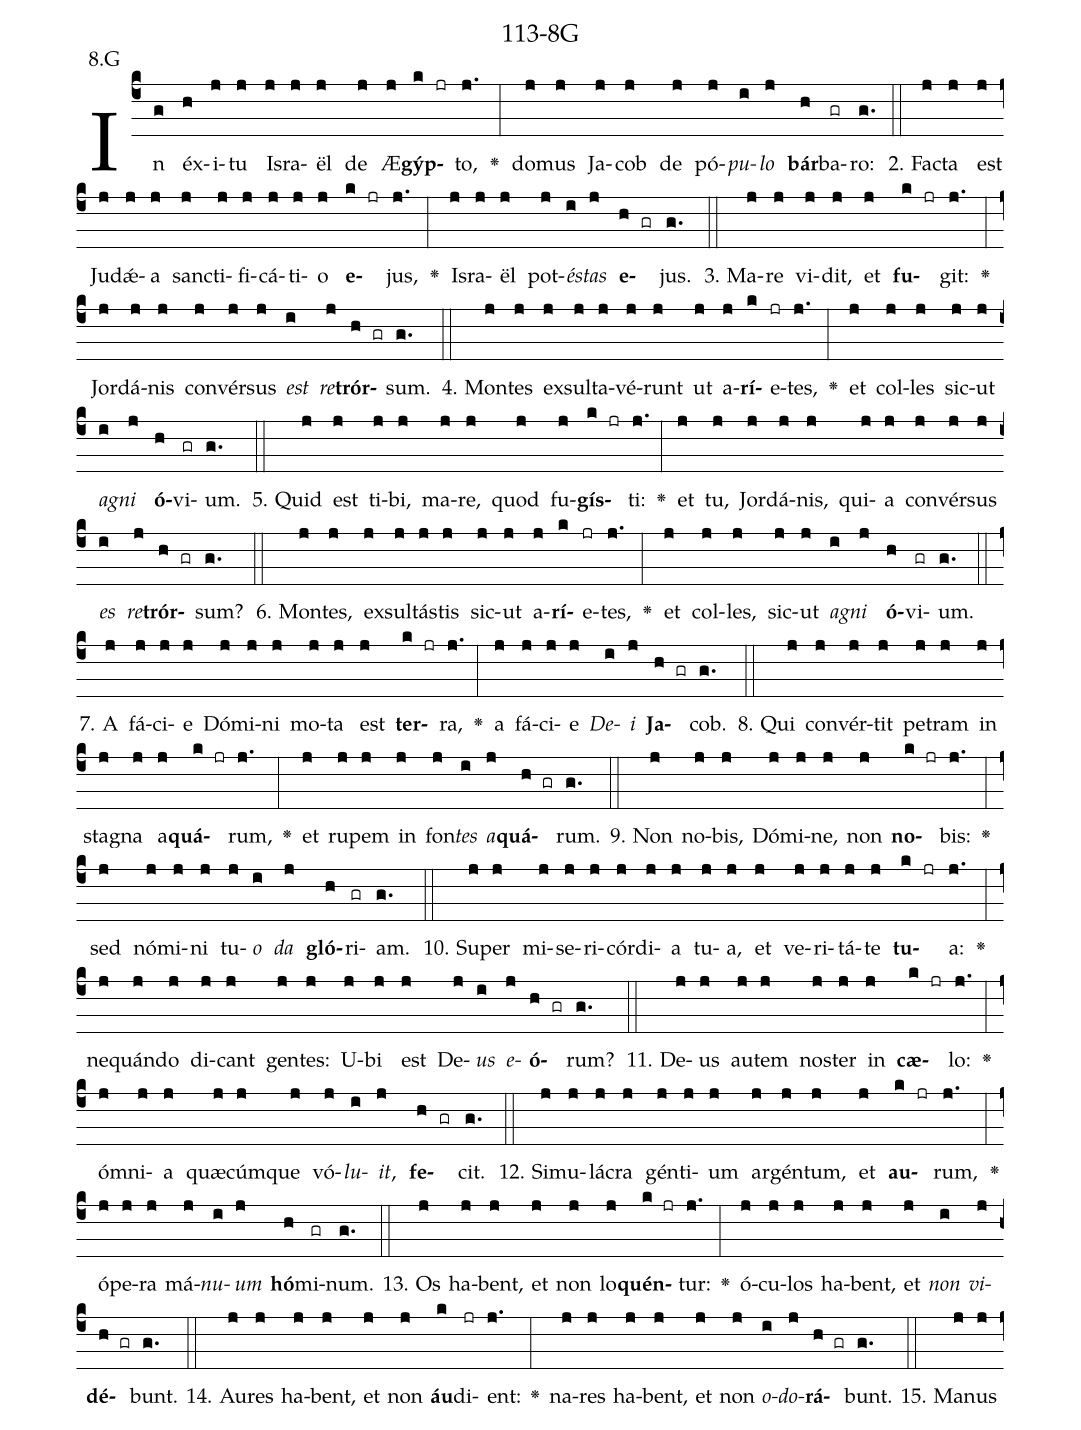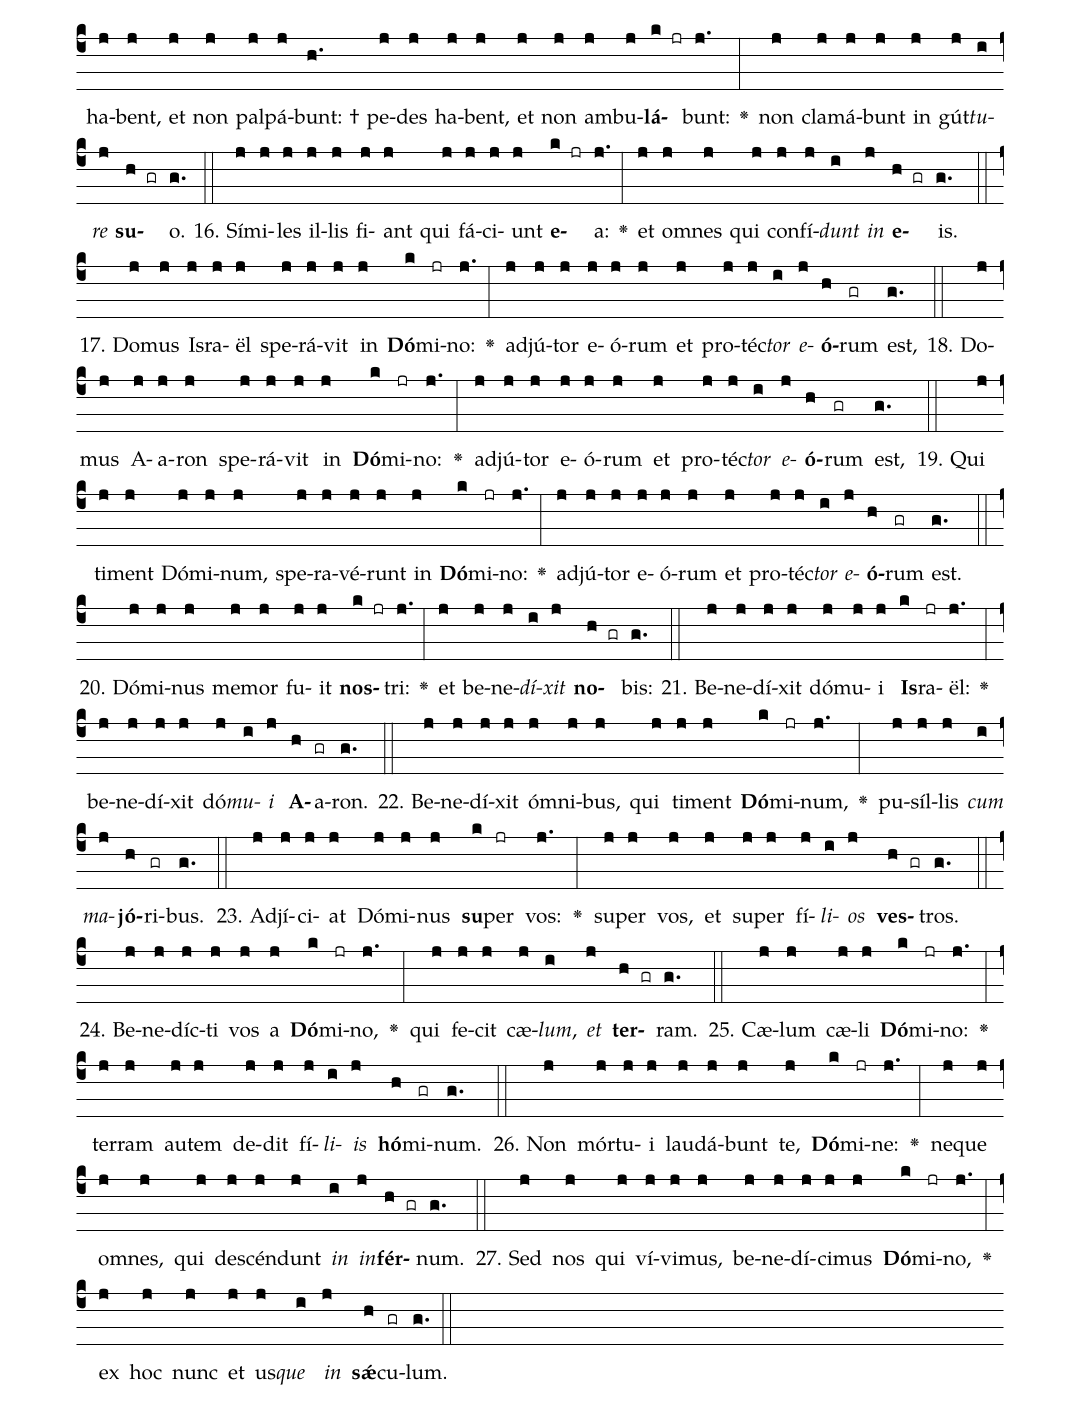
name: 113-8G;
annotation: 8.G;
%%
(c4)In(g) éx(h)i(j)tu(j) Is(j)ra(j)ël(j) de(j) Æ(j)<b>gýp</b>(k jr)to,(j.) <v>\greheightstar</v>(:) do(j)mus(j) Ja(j)cob(j) de(j) pó(j)<i>pu</i>(i)<i>lo</i>(j) <b>bár</b>(h)ba(gr)ro:(g.) (::)
2. Fac(j)ta(j) est(j) Ju(j)dǽ(j)a(j) sanc(j)ti(j)fi(j)cá(j)ti(j)o(j) <b>e</b>(k jr)jus,(j.) <v>\greheightstar</v>(:) Is(j)ra(j)ël(j) pot(j)<i>és</i>(i)<i>tas</i>(j) <b>e</b>(h gr)jus.(g.) (::)
3. Ma(j)re(j) vi(j)dit,(j) et(j) <b>fu</b>(k jr)git:(j.) <v>\greheightstar</v>(:) Jor(j)dá(j)nis(j) con(j)vér(j)sus(j) <i>est</i>(i) <i>re</i>(j)<b>trór</b>(h gr)sum.(g.) (::)
4. Mon(j)tes(j) ex(j)sul(j)ta(j)vé(j)runt(j) ut(j) a(j)<b>rí</b>(k)e(jr)tes,(j.) <v>\greheightstar</v>(:) et(j) col(j)les(j) sic(j)ut(j) <i>a</i>(i)<i>gni</i>(j) <b>ó</b>(h)vi(gr)um.(g.) (::)
5. Quid(j) est(j) ti(j)bi,(j) ma(j)re,(j) quod(j) fu(j)<b>gís</b>(k jr)ti:(j.) <v>\greheightstar</v>(:) et(j) tu,(j) Jor(j)dá(j)nis,(j) qui(j)a(j) con(j)vér(j)sus(j) <i>es</i>(i) <i>re</i>(j)<b>trór</b>(h gr)sum?(g.) (::)
6. Mon(j)tes,(j) ex(j)sul(j)tás(j)tis(j) sic(j)ut(j) a(j)<b>rí</b>(k)e(jr)tes,(j.) <v>\greheightstar</v>(:) et(j) col(j)les,(j) sic(j)ut(j) <i>a</i>(i)<i>gni</i>(j) <b>ó</b>(h)vi(gr)um.(g.) (::)
7. A(j) fá(j)ci(j)e(j) Dó(j)mi(j)ni(j) mo(j)ta(j) est(j) <b>ter</b>(k jr)ra,(j.) <v>\greheightstar</v>(:) a(j) fá(j)ci(j)e(j) <i>De</i>(i)<i>i</i>(j) <b>Ja</b>(h gr)cob.(g.) (::)
8. Qui(j) con(j)vér(j)tit(j) pe(j)tram(j) in(j) sta(j)gna(j) a(j)<b>quá</b>(k jr)rum,(j.) <v>\greheightstar</v>(:) et(j) ru(j)pem(j) in(j) fon(j)<i>tes</i>(i) <i>a</i>(j)<b>quá</b>(h gr)rum.(g.) (::)
9. Non(j) no(j)bis,(j) Dó(j)mi(j)ne,(j) non(j) <b>no</b>(k jr)bis:(j.) <v>\greheightstar</v>(:) sed(j) nó(j)mi(j)ni(j) tu(j)<i>o</i>(i) <i>da</i>(j) <b>gló</b>(h)ri(gr)am.(g.) (::)
10. Su(j)per(j) mi(j)se(j)ri(j)cór(j)di(j)a(j) tu(j)a,(j) et(j) ve(j)ri(j)tá(j)te(j) <b>tu</b>(k jr)a:(j.) <v>\greheightstar</v>(:) ne(j)quán(j)do(j) di(j)cant(j) gen(j)tes:(j) U(j)bi(j) est(j) De(j)<i>us</i>(i) <i>e</i>(j)<b>ó</b>(h gr)rum?(g.) (::)
11. De(j)us(j) au(j)tem(j) nos(j)ter(j) in(j) <b>cæ</b>(k jr)lo:(j.) <v>\greheightstar</v>(:) óm(j)ni(j)a(j) quæ(j)cúm(j)que(j) vó(j)<i>lu</i>(i)<i>it</i>,(j) <b>fe</b>(h gr)cit.(g.) (::)
12. Si(j)mu(j)lá(j)cra(j) gén(j)ti(j)um(j) ar(j)gén(j)tum,(j) et(j) <b>au</b>(k jr)rum,(j.) <v>\greheightstar</v>(:) ó(j)pe(j)ra(j) má(j)<i>nu</i>(i)<i>um</i>(j) <b>hó</b>(h)mi(gr)num.(g.) (::)
13. Os(j) ha(j)bent,(j) et(j) non(j) lo(j)<b>quén</b>(k jr)tur:(j.) <v>\greheightstar</v>(:) ó(j)cu(j)los(j) ha(j)bent,(j) et(j) <i>non</i>(i) <i>vi</i>(j)<b>dé</b>(h gr)bunt.(g.) (::)
14. Au(j)res(j) ha(j)bent,(j) et(j) non(j) <b>áu</b>(k)di(jr)ent:(j.) <v>\greheightstar</v>(:) na(j)res(j) ha(j)bent,(j) et(j) non(j) <i>o</i>(i)<i>do</i>(j)<b>rá</b>(h gr)bunt.(g.) (::)
15. Ma(j)nus(j) ha(j)bent,(j) et(j) non(j) pal(j)pá(j)bunt: †(h.) pe(j)des(j) ha(j)bent,(j) et(j) non(j) am(j)bu(j)<b>lá</b>(k jr)bunt:(j.) <v>\greheightstar</v>(:) non(j) cla(j)má(j)bunt(j) in(j) gút(j)<i>tu</i>(i)<i>re</i>(j) <b>su</b>(h gr)o.(g.) (::)
16. Sí(j)mi(j)les(j) il(j)lis(j) fi(j)ant(j) qui(j) fá(j)ci(j)unt(j) <b>e</b>(k jr)a:(j.) <v>\greheightstar</v>(:) et(j) om(j)nes(j) qui(j) con(j)fí(j)<i>dunt</i>(i) <i>in</i>(j) <b>e</b>(h gr)is.(g.) (::)
17. Do(j)mus(j) Is(j)ra(j)ël(j) spe(j)rá(j)vit(j) in(j) <b>Dó</b>(k)mi(jr)no:(j.) <v>\greheightstar</v>(:) ad(j)jú(j)tor(j) e(j)ó(j)rum(j) et(j) pro(j)téc(j)<i>tor</i>(i) <i>e</i>(j)<b>ó</b>(h)rum(gr) est,(g.) (::)
18. Do(j)mus(j) A(j)a(j)ron(j) spe(j)rá(j)vit(j) in(j) <b>Dó</b>(k)mi(jr)no:(j.) <v>\greheightstar</v>(:) ad(j)jú(j)tor(j) e(j)ó(j)rum(j) et(j) pro(j)téc(j)<i>tor</i>(i) <i>e</i>(j)<b>ó</b>(h)rum(gr) est,(g.) (::)
19. Qui(j) ti(j)ment(j) Dó(j)mi(j)num,(j) spe(j)ra(j)vé(j)runt(j) in(j) <b>Dó</b>(k)mi(jr)no:(j.) <v>\greheightstar</v>(:) ad(j)jú(j)tor(j) e(j)ó(j)rum(j) et(j) pro(j)téc(j)<i>tor</i>(i) <i>e</i>(j)<b>ó</b>(h)rum(gr) est.(g.) (::)
20. Dó(j)mi(j)nus(j) me(j)mor(j) fu(j)it(j) <b>nos</b>(k jr)tri:(j.) <v>\greheightstar</v>(:) et(j) be(j)ne(j)<i>dí</i>(i)<i>xit</i>(j) <b>no</b>(h gr)bis:(g.) (::)
21. Be(j)ne(j)dí(j)xit(j) dó(j)mu(j)i(j) <b>Is</b>(k)ra(jr)ël:(j.) <v>\greheightstar</v>(:) be(j)ne(j)dí(j)xit(j) dó(j)<i>mu</i>(i)<i>i</i>(j) <b>A</b>(h)a(gr)ron.(g.) (::)
22. Be(j)ne(j)dí(j)xit(j) óm(j)ni(j)bus,(j) qui(j) ti(j)ment(j) <b>Dó</b>(k)mi(jr)num,(j.) <v>\greheightstar</v>(:) pu(j)síl(j)lis(j) <i>cum</i>(i) <i>ma</i>(j)<b>jó</b>(h)ri(gr)bus.(g.) (::)
23. Ad(j)jí(j)ci(j)at(j) Dó(j)mi(j)nus(j) <b>su</b>(k)per(jr) vos:(j.) <v>\greheightstar</v>(:) su(j)per(j) vos,(j) et(j) su(j)per(j) fí(j)<i>li</i>(i)<i>os</i>(j) <b>ves</b>(h gr)tros.(g.) (::)
24. Be(j)ne(j)díc(j)ti(j) vos(j) a(j) <b>Dó</b>(k)mi(jr)no,(j.) <v>\greheightstar</v>(:) qui(j) fe(j)cit(j) cæ(j)<i>lum</i>,(i) <i>et</i>(j) <b>ter</b>(h gr)ram.(g.) (::)
25. Cæ(j)lum(j) cæ(j)li(j) <b>Dó</b>(k)mi(jr)no:(j.) <v>\greheightstar</v>(:) ter(j)ram(j) au(j)tem(j) de(j)dit(j) fí(j)<i>li</i>(i)<i>is</i>(j) <b>hó</b>(h)mi(gr)num.(g.) (::)
26. Non(j) mór(j)tu(j)i(j) lau(j)dá(j)bunt(j) te,(j) <b>Dó</b>(k)mi(jr)ne:(j.) <v>\greheightstar</v>(:) ne(j)que(j) om(j)nes,(j) qui(j) de(j)scén(j)dunt(j) <i>in</i>(i) <i>in</i>(j)<b>fér</b>(h gr)num.(g.) (::)
27. Sed(j) nos(j) qui(j) ví(j)vi(j)mus,(j) be(j)ne(j)dí(j)ci(j)mus(j) <b>Dó</b>(k)mi(jr)no,(j.) <v>\greheightstar</v>(:) ex(j) hoc(j) nunc(j) et(j) us(j)<i>que</i>(i) <i>in</i>(j) <b>sǽ</b>(h)cu(gr)lum.(g.) (::)
